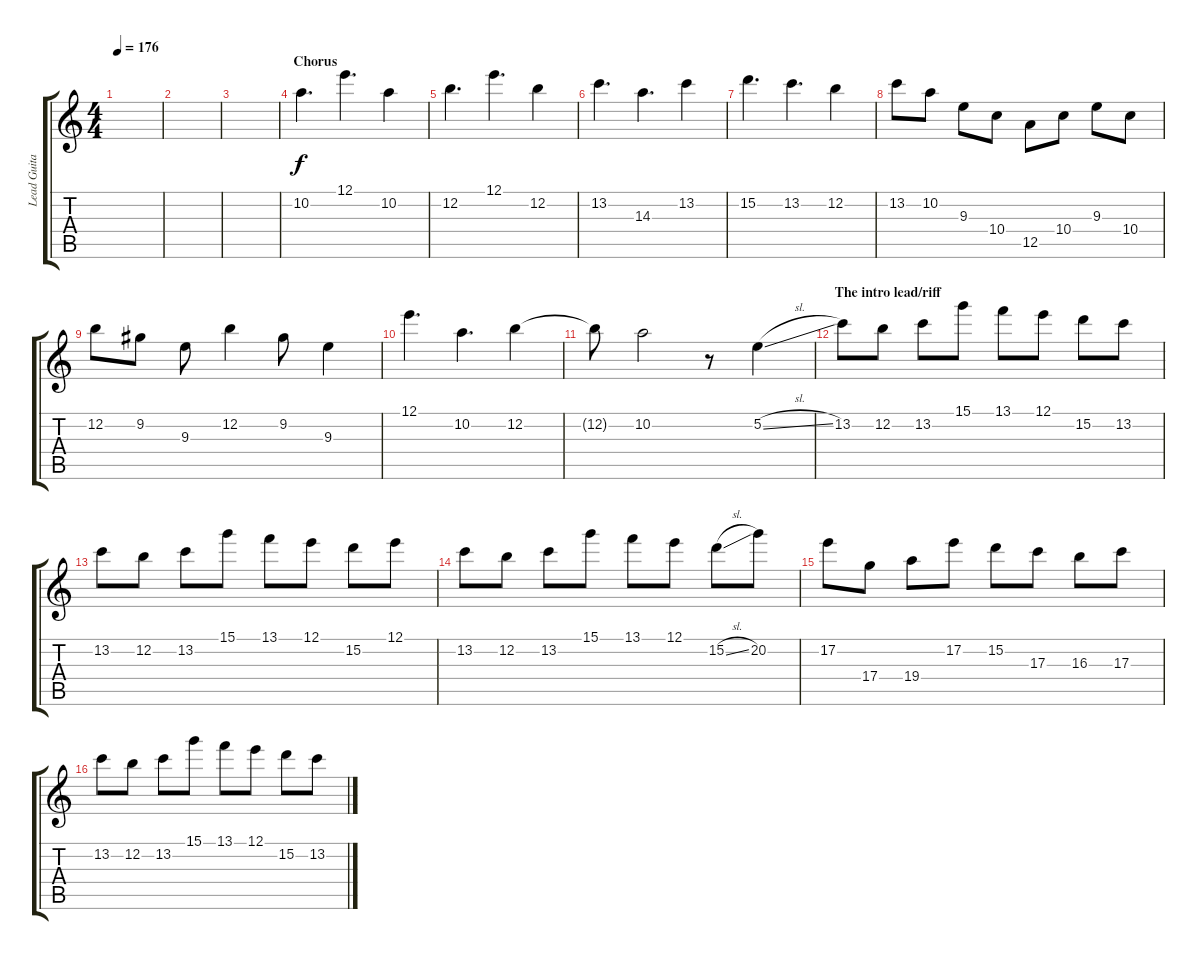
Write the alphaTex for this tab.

\track ("Lead Guitar" "Lead Guita") {instrument overdrivenguitar}
\staff {score tabs}
\tuning (E4 B3 G3 D3 A2 E2) {hide}
\ts (4 4)
\tempo 176
\clef g2
\ks c
|
|
|
\section ("" "Chorus")
10.2.4{d} 12.1.4{d} 10.2.4 |
12.2.4{d} 12.1.4{d} 12.2.4 |
13.2.4{d} 14.3.4{d} 13.2.4 |
15.2.4{d} 13.2.4{d} 12.2.4 |
13.2.8 10.2.8 9.3.8 10.4.8 12.5.8 10.4.8 9.3.8 10.4.8 |
12.2.8 9.2.8 9.3.8 12.2.4 9.2.8 9.3.4 |
12.1.4{d} 10.2.4{d} 12.2.4 |
12.2{t}.8 10.2.2 r.8 5.2{sl}.4 |
\section ("" "The intro lead/riff")
13.2.8 12.2.8 13.2.8 15.1.8 13.1.8 12.1.8 15.2.8 13.2.8 |
13.2.8 12.2.8 13.2.8 15.1.8 13.1.8 12.1.8 15.2.8 12.1.8 |
13.2.8 12.2.8 13.2.8 15.1.8 13.1.8 12.1.8 15.2{sl}.8 20.2.8 |
17.2.8 17.4.8 19.4.8 17.2.8 15.2.8 17.3.8 16.3.8 17.3.8 |
13.2.8 12.2.8 13.2.8 15.1.8 13.1.8 12.1.8 15.2.8 13.2.8
